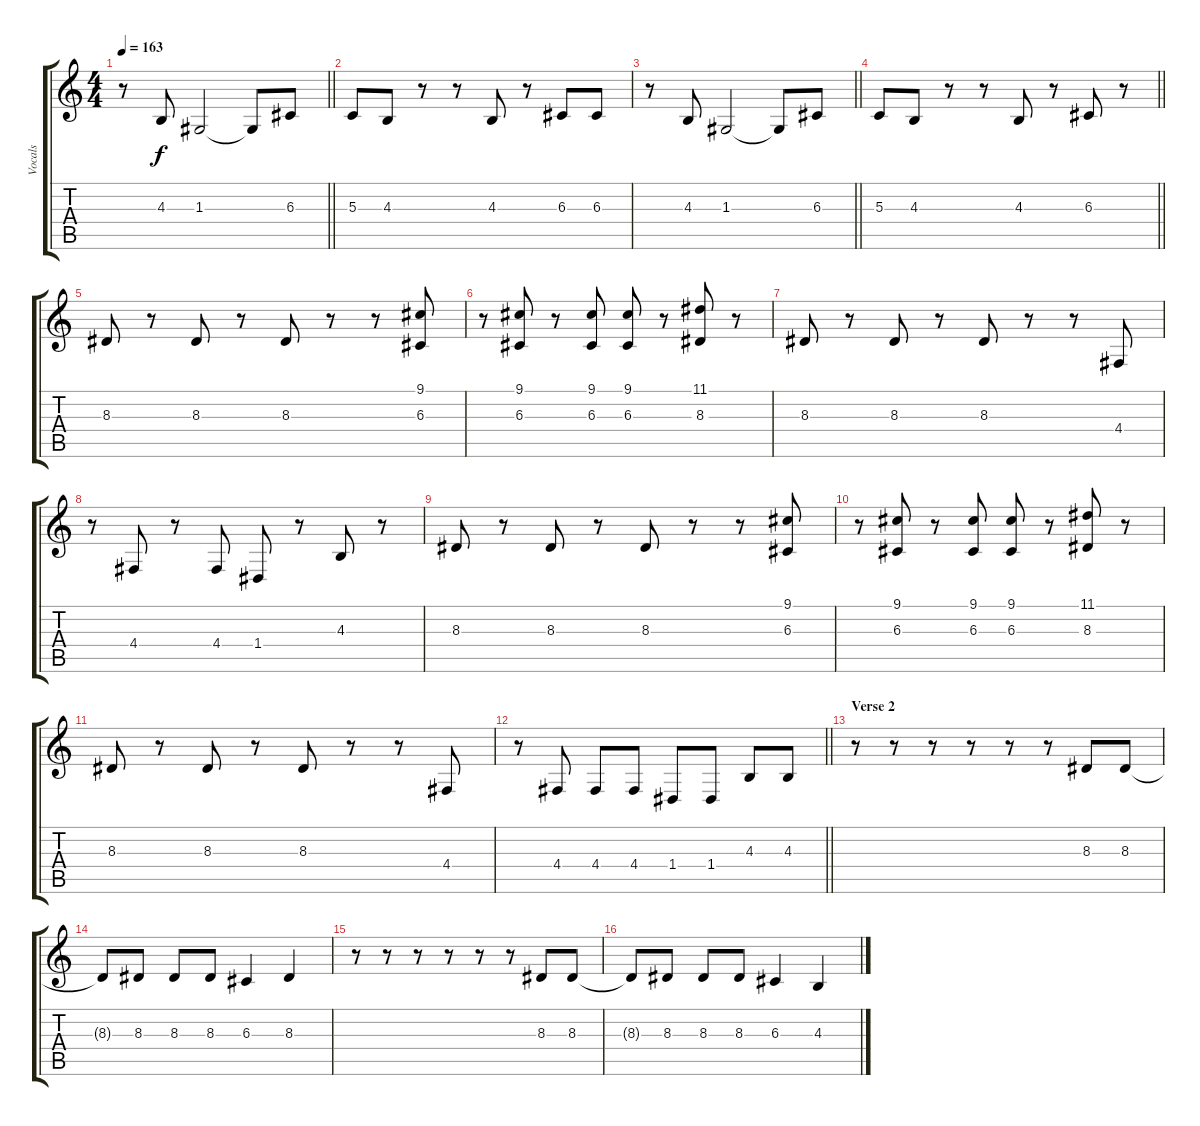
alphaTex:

\track ("Vocals" "Vocals") {instrument lead1square}
\staff {score tabs}
\tuning (E4 B3 G3 D3 A2 E2) {hide}
\ts (4 4)
\tempo 163
\clef g2
\barLineRight lightlight
\ks c
r.8{dy f} 4.3.8 1.3.2 1.3{t}.8 6.3.8 |
5.3.8 4.3.8 r.8 r.8 4.3.8 r.8 6.3.8 6.3.8 |
\barLineRight lightlight
r.8 4.3.8 1.3.2 1.3{t}.8 6.3.8 |
\barLineRight lightlight
5.3.8 4.3.8 r.8 r.8 4.3.8 r.8 6.3.8 r.8 |
\section ("" "")
8.3.8 r.8 8.3.8 r.8 8.3.8 r.8 r.8 (9.1 6.3).8 |
r.8 (9.1 6.3).8 r.8 (9.1 6.3).8 (9.1 6.3).8 r.8 (11.1 8.3).8 r.8 |
8.3.8 r.8 8.3.8 r.8 8.3.8 r.8 r.8 4.4.8 |
r.8 4.4.8 r.8 4.4.8 1.4.8 r.8 4.3.8 r.8 |
8.3.8 r.8 8.3.8 r.8 8.3.8 r.8 r.8 (9.1 6.3).8 |
r.8 (9.1 6.3).8 r.8 (9.1 6.3).8 (9.1 6.3).8 r.8 (11.1 8.3).8 r.8 |
8.3.8 r.8 8.3.8 r.8 8.3.8 r.8 r.8 4.4.8 |
\barLineRight lightlight
r.8 4.4.8 4.4.8 4.4.8 1.4.8 1.4.8 4.3.8 4.3.8 |
\section ("" "Verse 2")
r.8 r.8 r.8 r.8 r.8 r.8 8.3.8 8.3.8 |
8.3{t}.8 8.3.8 8.3.8 8.3.8 6.3.4 8.3.4 |
r.8 r.8 r.8 r.8 r.8 r.8 8.3.8 8.3.8 |
8.3{t}.8 8.3.8 8.3.8 8.3.8 6.3.4 4.3.4
